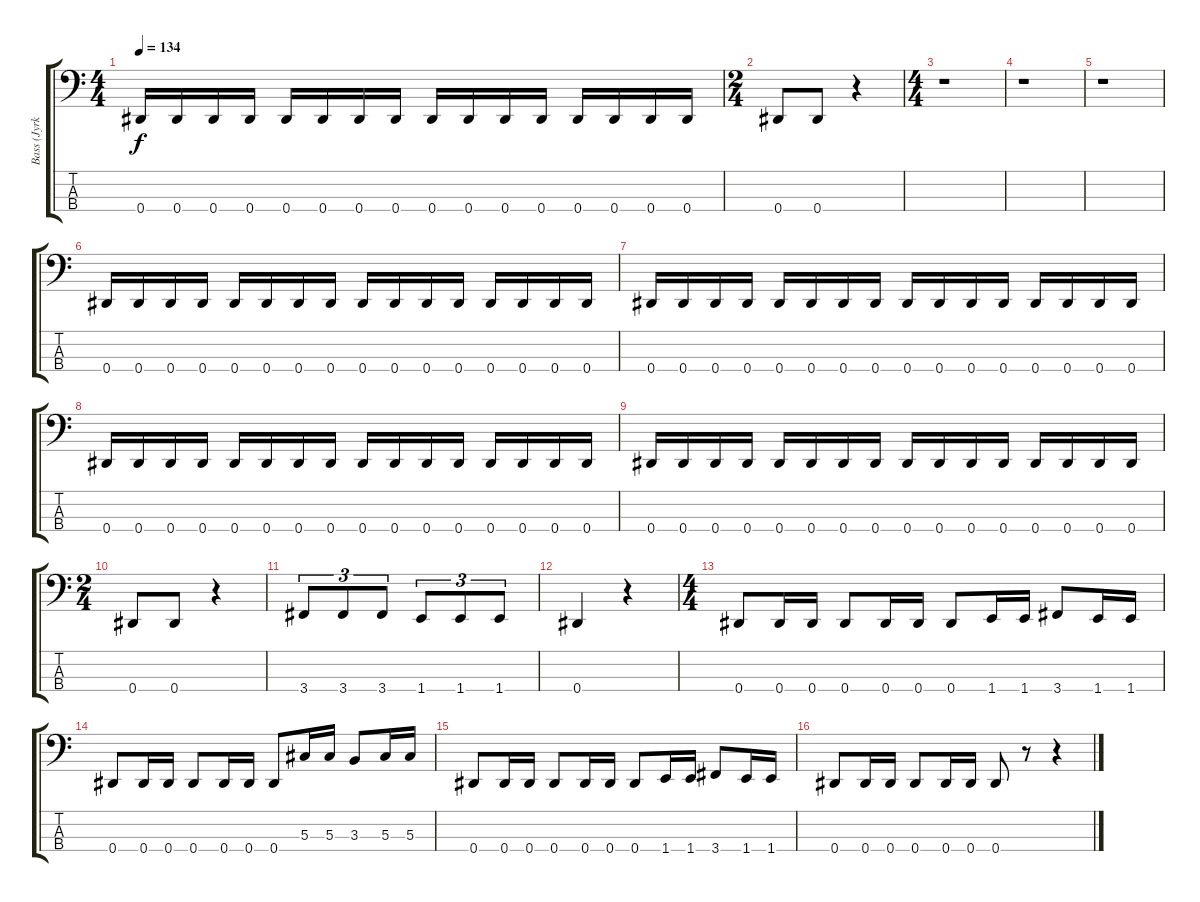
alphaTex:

\track ("Bass (Jyrki Lentonen)" "Bass (Jyrk") {instrument electricbasspick}
\staff {score tabs}
\tuning (Gb2 Db2 Ab1 Eb1) {hide}
\ts (4 4)
\tempo 134
\clef f4
\ks c
0.4.16{dy f} 0.4.16 0.4.16 0.4.16 0.4.16 0.4.16 0.4.16 0.4.16 0.4.16 0.4.16 0.4.16 0.4.16 0.4.16 0.4.16 0.4.16 0.4.16 |
\ts (2 4)
0.4.8 0.4.8 r.4 |
\ts (4 4)
r.1 |
r.1 |
r.1 |
0.4.16 0.4.16 0.4.16 0.4.16 0.4.16 0.4.16 0.4.16 0.4.16 0.4.16 0.4.16 0.4.16 0.4.16 0.4.16 0.4.16 0.4.16 0.4.16 |
0.4.16 0.4.16 0.4.16 0.4.16 0.4.16 0.4.16 0.4.16 0.4.16 0.4.16 0.4.16 0.4.16 0.4.16 0.4.16 0.4.16 0.4.16 0.4.16 |
0.4.16 0.4.16 0.4.16 0.4.16 0.4.16 0.4.16 0.4.16 0.4.16 0.4.16 0.4.16 0.4.16 0.4.16 0.4.16 0.4.16 0.4.16 0.4.16 |
0.4.16 0.4.16 0.4.16 0.4.16 0.4.16 0.4.16 0.4.16 0.4.16 0.4.16 0.4.16 0.4.16 0.4.16 0.4.16 0.4.16 0.4.16 0.4.16 |
\ts (2 4)
0.4.8 0.4.8 r.4 |
3.4.8{tu (3 2)} 3.4.8{tu (3 2)} 3.4.8{tu (3 2)} 1.4.8{tu (3 2)} 1.4.8{tu (3 2)} 1.4.8{tu (3 2)} |
0.4.4 r.4 |
\ts (4 4)
0.4.8 0.4.16 0.4.16 0.4.8 0.4.16 0.4.16 0.4.8 1.4.16 1.4.16 3.4.8 1.4.16 1.4.16 |
0.4.8 0.4.16 0.4.16 0.4.8 0.4.16 0.4.16 0.4.8 5.3.16 5.3.16 3.3.8 5.3.16 5.3.16 |
0.4.8 0.4.16 0.4.16 0.4.8 0.4.16 0.4.16 0.4.8 1.4.16 1.4.16 3.4.8 1.4.16 1.4.16 |
0.4.8 0.4.16 0.4.16 0.4.8 0.4.16 0.4.16 0.4.8 r.8 r.4
